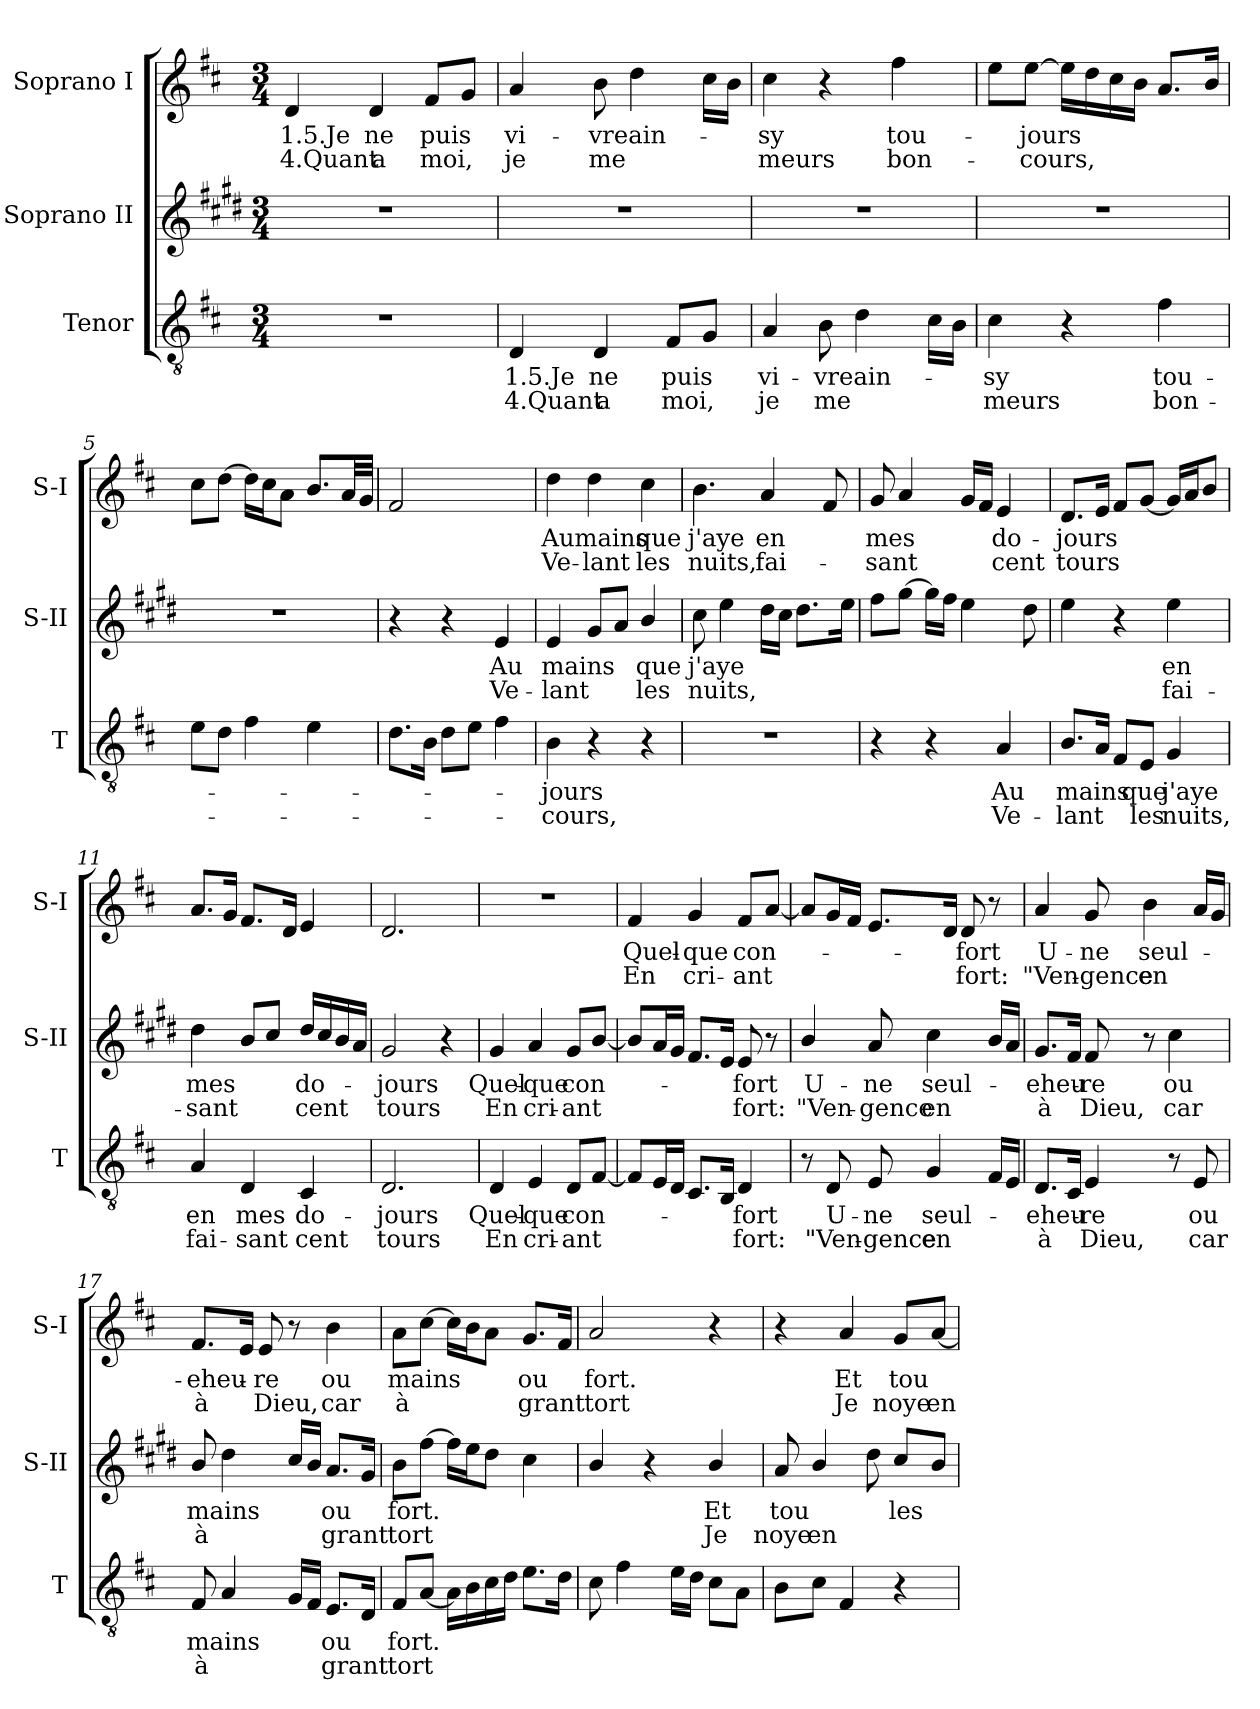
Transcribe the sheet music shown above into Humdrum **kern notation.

**kern	**text	**text	**kern	**text	**text	**kern	**text	**text
*part3	*part3	*part3	*part2	*part2	*part2	*part1	*part1	*part1
*staff3	*staff3	*staff3	*staff2	*staff2	*staff2	*staff1	*staff1	*staff1
*I"Tenor	*	*	*I"Soprano II	*	*	*I"Soprano I	*	*
*I'T	*	*	*I'S-II	*	*	*I'S-I	*	*
*clefGv2	*	*	*clefG2	*	*	*clefG2	*	*
*	*	*	*ITrd1c2	*	*	*	*	*
*k[f#c#]	*	*	*k[f#c#]	*	*	*k[f#c#]	*	*
*D:	*	*	*D:	*	*	*D:	*	*
*M3/4	*	*	*M3/4	*	*	*M3/4	*	*
=1	=1	=1	=1	=1	=1	=1	=1	=1
2.r	.	.	2.r	.	.	4d/	1.5.Je	4.Quant
.	.	.	.	.	.	4d/	ne	a
.	.	.	.	.	.	8f#/L	puis	moi,
.	.	.	.	.	.	8g/J	.	.
=2	=2	=2	=2	=2	=2	=2	=2	=2
4D/	1.5.Je	4.Quant	2.r	.	.	4a/	vi-	je
4D/	ne	a	.	.	.	8b\	-vreain-	me
.	.	.	.	.	.	4dd\	.	.
8F#/L	puis	moi,	.	.	.	.	.	.
8G/J	.	.	.	.	.	16cc#\LL	.	.
.	.	.	.	.	.	16b\JJ	.	.
=3	=3	=3	=3	=3	=3	=3	=3	=3
4A/	vi-	je	2.r	.	.	4cc#\	-sy	meurs
8B\	-vreain-	me	.	.	.	4r	.	.
4d\	.	.	.	.	.	.	.	.
.	.	.	.	.	.	4ff#\	tou-	bon-
16c#\LL	.	.	.	.	.	.	.	.
16B\JJ	.	.	.	.	.	.	.	.
=4	=4	=4	=4	=4	=4	=4	=4	=4
4c#\	-sy	meurs	2.r	.	.	8ee\L	.	.
.	.	.	.	.	.	[8ee\J	-jours	-cours,
4r	.	.	.	.	.	16ee\LL]	.	.
.	.	.	.	.	.	16dd\	.	.
.	.	.	.	.	.	16cc#\	.	.
.	.	.	.	.	.	16b\JJ	.	.
4f#\	tou-	bon-	.	.	.	8.a/L	.	.
.	.	.	.	.	.	16b/Jk	.	.
!!LO:LB:g=z
=5	=5	=5	=5	=5	=5	=5	=5	=5
8e\L	.	.	2.r	.	.	8cc#\L	.	.
8d\J	.	.	.	.	.	[8dd\J	.	.
4f#\	.	.	.	.	.	16dd\LL]	.	.
.	.	.	.	.	.	16cc#\J	.	.
.	.	.	.	.	.	8a\J	.	.
4e\	.	.	.	.	.	8.b/L	.	.
.	.	.	.	.	.	32a/LL	.	.
.	.	.	.	.	.	32g/JJJ	.	.
=6	=6	=6	=6	=6	=6	=6	=6	=6
8.d\L	.	.	4r	.	.	2f#/	.	.
16B\Jk	.	.	.	.	.	.	.	.
8d\L	.	.	4r	.	.	.	.	.
8e\J	.	.	.	.	.	.	.	.
4f#\	.	.	4d/	Au	Ve-	4ryy	.	.
=7	=7	=7	=7	=7	=7	=7	=7	=7
4B\	-jours	-cours,	4d/	mains	-lant	4dd\	Au	Ve-
4r	.	.	8f#/L	.	.	4dd\	mains	-lant
.	.	.	8g/J	.	.	.	.	.
4r	.	.	4a/	que	les	4cc#\	que	les
=8	=8	=8	=8	=8	=8	=8	=8	=8
2.r	.	.	8b\	j'aye	nuits,	4.b\	j'aye	nuits,
.	.	.	4dd\	.	.	.	.	.
.	.	.	16cc#\LL	.	.	4a/	en	fai-
.	.	.	16b\JJ	.	.	.	.	.
.	.	.	8.cc#\L	.	.	.	.	.
.	.	.	.	.	.	8f#/	.	.
.	.	.	16dd\Jk	.	.	.	.	.
=9	=9	=9	=9	=9	=9	=9	=9	=9
4r	.	.	8ee\L	.	.	8g/	mes	-sant
.	.	.	[8ff#\J	.	.	4a/	.	.
4r	.	.	16ff#\LL]	.	.	.	.	.
.	.	.	16ee\JJ	.	.	.	.	.
.	.	.	4dd\	.	.	16g/LL	.	.
.	.	.	.	.	.	16f#/JJ	.	.
4A/	Au	Ve-	.	.	.	4e/	do-	cent
.	.	.	8cc#\	.	.	.	.	.
!!LO:LB:g=z
=10	=10	=10	=10	=10	=10	=10	=10	=10
8.B/L	mains	-lant	4dd\	.	.	8.d/L	-jours	tours
16A/Jk	.	.	.	.	.	16e/Jk	.	.
8F#/L	.	.	4r	.	.	8f#/L	.	.
8E/J	que	les	.	.	.	[8g/J	.	.
4G/	j'aye	nuits,	4dd\	en	fai-	16g/LL]	.	.
.	.	.	.	.	.	16a/J	.	.
.	.	.	.	.	.	8b/J	.	.
=11	=11	=11	=11	=11	=11	=11	=11	=11
4A/	en	fai-	4cc#\	mes	-sant	8.a/L	.	.
.	.	.	.	.	.	16g/Jk	.	.
4D/	mes	-sant	8a/L	.	.	8.f#/L	.	.
.	.	.	8b/J	.	.	.	.	.
.	.	.	.	.	.	16d/Jk	.	.
4C#/	do-	cent	16cc#/LL	do-	cent	4e/	.	.
.	.	.	16b/	.	.	.	.	.
.	.	.	16a/	.	.	.	.	.
.	.	.	16g/JJ	.	.	.	.	.
=12	=12	=12	=12	=12	=12	=12	=12	=12
2.D/	-jours	tours	2f#/	-jours	tours	2.d/	.	.
.	.	.	4r	.	.	.	.	.
=13	=13	=13	=13	=13	=13	=13	=13	=13
4D/	Quel-	En	4f#/	Quel-	En	2.r	.	.
4E/	-que	cri-	4g/	-que	cri-	.	.	.
8D/L	con-	-ant	8f#/L	con-	-ant	.	.	.
[8F#/J	.	.	[8a/J	.	.	.	.	.
=14	=14	=14	=14	=14	=14	=14	=14	=14
8F#/L]	.	.	8a/L]	.	.	4f#/	Quel-	En
16E/L	.	.	16g/L	.	.	.	.	.
16D/JJ	.	.	16f#/JJ	.	.	.	.	.
8.C#/L	.	.	8.e/L	.	.	4g/	-que	cri-
16BB/Jk	.	.	16d/Jk	.	.	.	.	.
4D/	-fort	fort:	8d/	-fort	fort:	8f#/L	con-	-ant
.	.	.	8r	.	.	[8a/J	.	.
!!LO:PB:g=z
=15	=15	=15	=15	=15	=15	=15	=15	=15
8r	.	.	4a/	U-	"Ven-	8a/L]	.	.
8D/	U-	"Ven-	.	.	.	16g/L	.	.
.	.	.	.	.	.	16f#/JJ	.	.
8E/	-ne	-gence	8g/	-ne	-gence	8.e/L	.	.
4G/	seul-	en	4b\	seul-	en	.	.	.
.	.	.	.	.	.	16d/Jk	.	.
.	.	.	.	.	.	8d/	-fort	fort:
16F#/LL	.	.	16a/LL	.	.	8r	.	.
16E/JJ	.	.	16g/JJ	.	.	.	.	.
=16	=16	=16	=16	=16	=16	=16	=16	=16
8.D/L	-eheu-	à	8.f#/L	-eheu-	à	4a/	U-	"Ven-
16C#/Jk	.	.	16e/Jk	.	.	.	.	.
4E/	-re	Dieu,	8e/	-re	Dieu,	8g/	-ne	-gence
.	.	.	8r	.	.	4b\	seul-	en
8r	.	.	4b\	ou	car	.	.	.
8E/	ou	car	.	.	.	16a/LL	.	.
.	.	.	.	.	.	16g/JJ	.	.
=17	=17	=17	=17	=17	=17	=17	=17	=17
8F#/	mains	à	8a/	mains	à	8.f#/L	-eheu-	à
4A/	.	.	4cc#\	.	.	.	.	.
.	.	.	.	.	.	16e/Jk	.	.
.	.	.	.	.	.	8e/	-re	Dieu,
16G/LL	.	.	16b/LL	.	.	8r	.	.
16F#/JJ	.	.	16a/JJ	.	.	.	.	.
8.E/L	ou	grant	8.g/L	ou	grant	4b\	ou	car
16D/Jk	.	.	16f#/Jk	.	.	.	.	.
=18	=18	=18	=18	=18	=18	=18	=18	=18
8F#/L	fort.	tort	8a\L	fort.	tort	8a\L	mains	à
[8A/J	.	.	[8ee\J	.	.	[8cc#\J	.	.
16A\LL]	.	.	16ee\LL]	.	.	16cc#\LL]	.	.
16B\	.	.	16dd\J	.	.	16b\J	.	.
16c#\	.	.	8cc#\J	.	.	8a\J	.	.
16d\JJ	.	.	.	.	.	.	.	.
8.e\L	.	.	4b\	.	.	8.g/L	ou	grant
16d\Jk	.	.	.	.	.	16f#/Jk	.	.
!!LO:LB:g=z
=19	=19	=19	=19	=19	=19	=19	=19	=19
8c#\	.	.	4a/	.	.	2a/	fort.	tort
4f#\	.	.	.	.	.	.	.	.
.	.	.	4r	.	.	.	.	.
16e\LL	.	.	.	.	.	.	.	.
16d\JJ	.	.	.	.	.	.	.	.
8c#\L	.	.	4a/	Et	Je	4r	.	.
8A\J	.	.	.	.	.	.	.	.
=20	=20	=20	=20	=20	=20	=20	=20	=20
8B\L	.	.	8g/	tou	noye	4r	.	.
8c#\J	.	.	4a/	.	en	.	.	.
4F#/	.	.	.	.	.	4a/	Et	Je
.	.	.	8cc#\	.	.	.	.	.
4r	.	.	8b/L	les	.	8g/L	tou	noye
.	.	.	8a/J	.	.	[8a/J	.	en
=	=	=	=	=	=	=	=	=
*-	*-	*-	*-	*-	*-	*-	*-	*-
